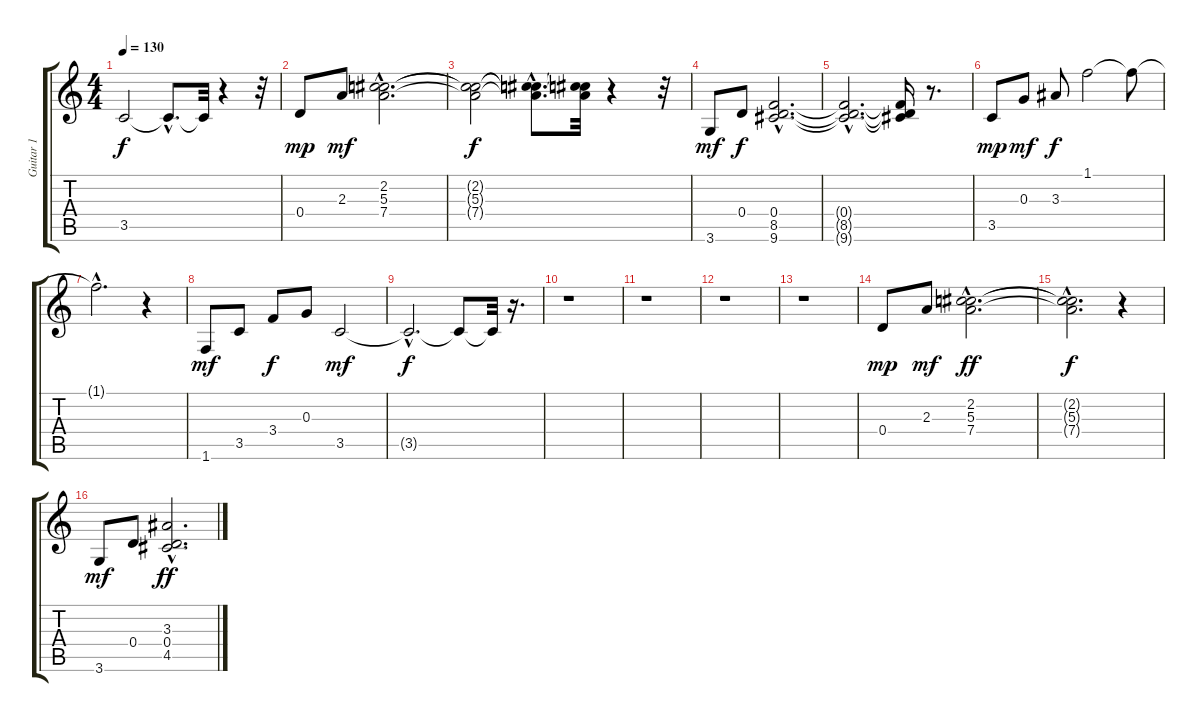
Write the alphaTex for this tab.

\track ("Guitar 1" "Guitar 1") {instrument electricguitarclean}
\staff {score tabs}
\tuning (E4 B3 G3 D3 A2 E2) {hide}
\ts (4 4)
\tempo 130
\clef g2
\ks c
3.5{t}.2{dy f} 3.5{hac t}.8{d} 3.5{t}.32 r.4 r.32 |
0.4.8{dy mp} 2.3.8{dy mf} (2.2{hac} 5.3{hac} 7.4{hac}).2{d} |
(2.2{t} 5.3{t} 7.4{t}).2{dy f} (2.2{hac t} 5.3{hac t} 7.4{hac t}).8{d} (2.2{t} 5.3{t} 7.4{t}).32 r.4 r.32 |
3.6.8{dy mf} 0.4.8{dy f} (0.4{hac} 8.5{hac} 9.6{hac}).2{d} |
(0.4{hac t} 8.5{hac t} 9.6{hac t}).2{d} (0.4{t} 8.5{t} 9.6{t}).16 r.8{d} |
3.5.8{dy mp} 0.3.8{dy mf} 3.3.8{dy f} 1.1.2 1.1{t}.8 |
1.1{hac t}.2{d} r.4 |
1.6.8{dy mf} 3.5.8 3.4.8{dy f} 0.3.8 3.5.2{dy mf} |
3.5{hac t}.2{d dy f} 3.5{t}.8 3.5{t}.32 r.16{d} |
r.1 |
r.1 |
r.1 |
r.1 |
0.4.8{dy mp} 2.3.8{dy mf} (2.2{hac} 5.3{hac} 7.4{hac}).2{d dy ff} |
(2.2{t} 5.3{hac t} 7.4{t}).2{d dy f} r.4 |
3.6.8{dy mf} 0.4.8 (3.3{hac} 0.4{hac} 4.5{hac}).2{d dy ff}
